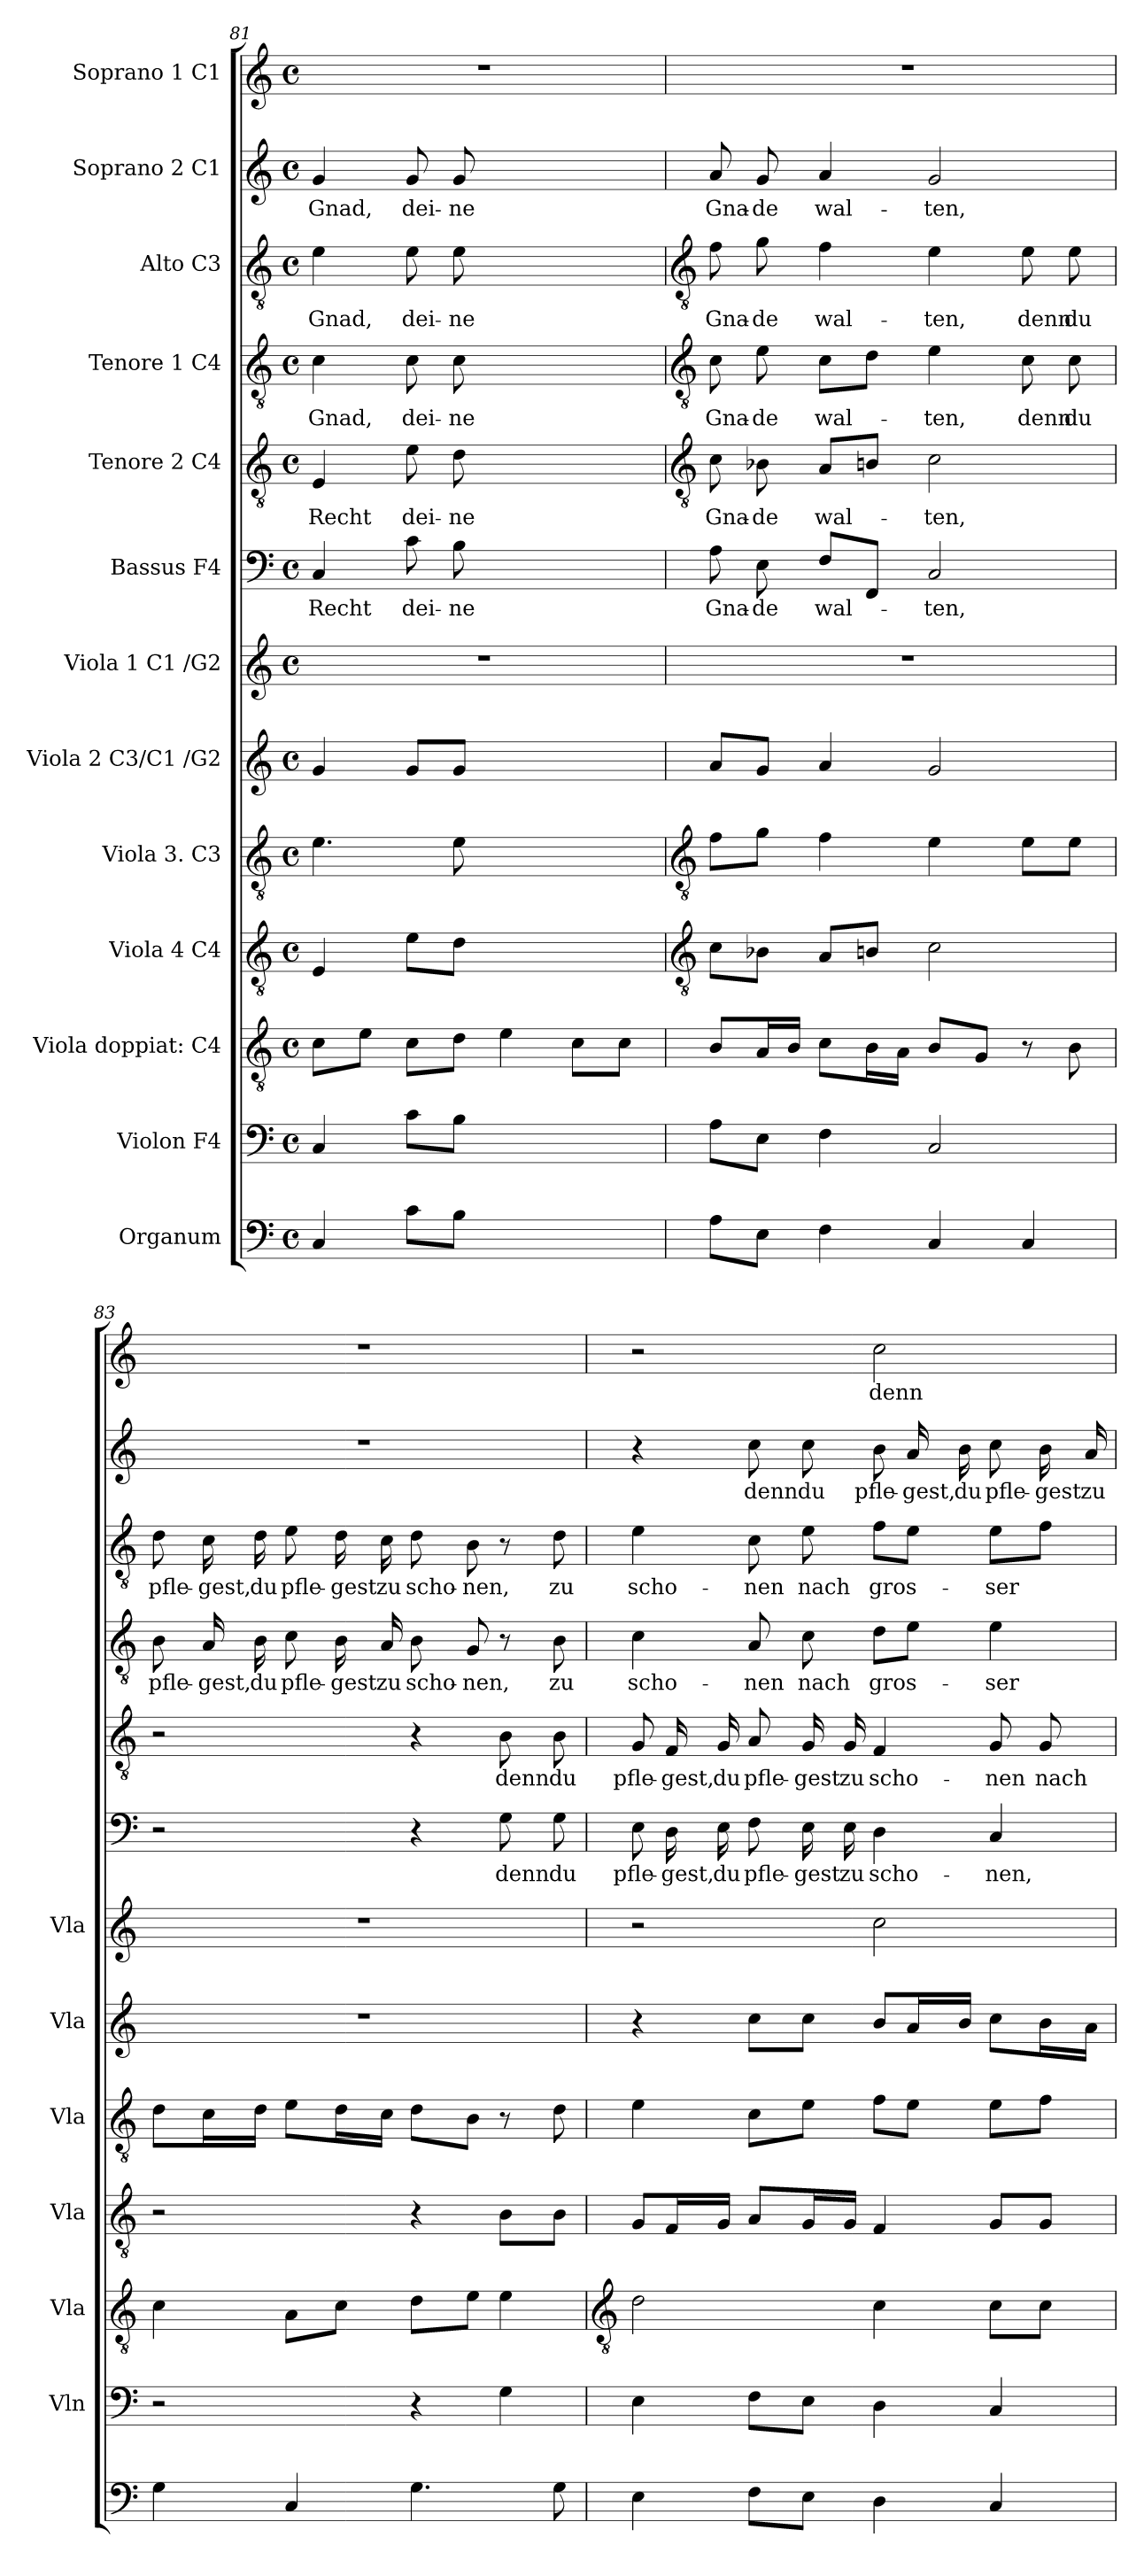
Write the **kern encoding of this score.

**kern	**kern	**kern	**kern	**kern	**kern	**kern	**kern	**text	**kern	**text	**kern	**text	**kern	**text	**kern	**text	**kern	**text
*part13	*part12	*part11	*part10	*part9	*part8	*part7	*part6	*part6	*part5	*part5	*part4	*part4	*part3	*part3	*part2	*part2	*part1	*part1
*staff13	*staff12	*staff11	*staff10	*staff9	*staff8	*staff7	*staff6	*staff6	*staff5	*staff5	*staff4	*staff4	*staff3	*staff3	*staff2	*staff2	*staff1	*staff1
*I"Organum	*I"Violon  F4	*I"Viola doppiat:  C4	*I"Viola 4  C4	*I"Viola 3.  C3	*I"Viola 2  C3/C1 /G2	*I"Viola 1  C1 /G2	*I"Bassus  F4	*	*I"Tenore 2  C4	*	*I"Tenore 1  C4	*	*I"Alto  C3	*	*I"Soprano 2  C1	*	*I"Soprano 1  C1	*
*	*I'Vln	*I'Vla	*I'Vla	*I'Vla	*I'Vla	*I'Vla	*	*	*	*	*	*	*	*	*	*	*	*
!!LO:LB:g=z
*clefF4	*clefF4	*clefGv2	*clefGv2	*clefGv2	*clefG2	*clefG2	*clefF4	*	*clefGv2	*	*clefGv2	*	*clefGv2	*	*clefG2	*	*clefG2	*
*k[]	*k[]	*k[]	*k[]	*k[]	*k[]	*k[]	*k[]	*	*k[]	*	*k[]	*	*k[]	*	*k[]	*	*k[]	*
*C:	*C:	*C:	*C:	*C:	*C:	*C:	*C:	*	*C:	*	*C:	*	*C:	*	*C:	*	*C:	*
*M4/4	*M4/4	*M4/4	*M4/4	*M4/4	*M4/4	*M4/4	*M4/4	*	*M4/4	*	*M4/4	*	*M4/4	*	*M4/4	*	*M4/4	*
*met(c)	*met(c)	*met(c)	*met(c)	*met(c)	*met(c)	*met(c)	*met(c)	*	*met(c)	*	*met(c)	*	*met(c)	*	*met(c)	*	*met(c)	*
=81	=81	=81	=81	=81	=81	=81	=81	=81	=81	=81	=81	=81	=81	=81	=81	=81	=81	=81
!	!	!	!	!	!	!	!	!LO:LY:b	!	!LO:LY:b	!	!LO:LY:b	!	!LO:LY:b	!	!LO:LY:b	!	!
4C/	4C/	8c\L	4E/	4.e\	4g/	1r	4C/	Recht	4E/	Recht	4c\	Gnad,	4e\	Gnad,	4g/	Gnad,	1r	.
.	.	8e\J	.	.	.	.	.	.	.	.	.	.	.	.	.	.	.	.
!	!	!	!	!	!	!	!	!LO:LY:b	!	!LO:LY:b	!	!LO:LY:b	!	!LO:LY:b	!	!LO:LY:b	!	!
8c\L	8c\L	8c\L	8e\L	.	8g/L	.	8c\	dei-	8e\	dei-	8c\	dei-	8e\	dei-	8g/	dei-	.	.
!	!	!	!	!	!	!	!	!LO:LY:b	!	!LO:LY:b	!	!LO:LY:b	!	!LO:LY:b	!	!LO:LY:b	!	!
8B\J	8B\J	8d\J	8d\J	8e\	8g/J	.	8B\	-ne	8d\	-ne	8c\	-ne	8e\	-ne	8g/	-ne	.	.
2ryy	2ryy	4e\	2ryy	2ryy	2ryy	.	2ryy	.	2ryy	.	2ryy	.	2ryy	.	2ryy	.	.	.
.	.	8c\L	.	.	.	.	.	.	.	.	.	.	.	.	.	.	.	.
.	.	8c\J	.	.	.	.	.	.	.	.	.	.	.	.	.	.	.	.
!!LO:LB:g=z
=82	=82	=82	=82	=82	=82	=82	=82	=82	=82	=82	=82	=82	=82	=82	=82	=82	=82	=82
*	*	*	*clefGv2	*clefGv2	*	*	*	*	*clefGv2	*	*clefGv2	*	*clefGv2	*	*	*	*	*
!	!	!	!	!	!	!	!	!LO:LY:b	!	!LO:LY:b	!	!LO:LY:b	!	!LO:LY:b	!	!LO:LY:b	!	!
8A\L	8A\L	8B/L	8c\L	8f\L	8a/L	1r	8A\	Gna-	8c\	Gna-	8c\	Gna-	8f\	Gna-	8a/	Gna-	1r	.
!	!	!	!	!	!	!	!	!LO:LY:b	!	!LO:LY:b	!	!LO:LY:b	!	!LO:LY:b	!	!LO:LY:b	!	!
8E\J	8E\J	16A/L	8B-X\J	8g\J	8g/J	.	8E\	-de	8B-X\	-de	8e\	-de	8g\	-de	8g/	-de	.	.
.	.	16B/JJ	.	.	.	.	.	.	.	.	.	.	.	.	.	.	.	.
!	!	!	!	!	!	!	!	!LO:LY:b	!	!LO:LY:b	!	!LO:LY:b	!	!LO:LY:b	!	!LO:LY:b	!	!
4F\	4F\	8c\L	8A/L	4f\	4a/	.	8F/L	wal-	8A/L	wal-	8c\L	wal-	4f\	wal-	4a/	wal-	.	.
.	.	16B\L	8Bn/J	.	.	.	8FF/J	.	8Bn/J	.	8d\J	.	.	.	.	.	.	.
.	.	16A\JJ	.	.	.	.	.	.	.	.	.	.	.	.	.	.	.	.
!	!	!	!	!	!	!	!	!LO:LY:b	!	!LO:LY:b	!	!LO:LY:b	!	!LO:LY:b	!	!LO:LY:b	!	!
4C/	2C/	8B/L	2c\	4e\	2g/	.	2C/	-ten,	2c\	-ten,	4e\	-ten,	4e\	-ten,	2g/	-ten,	.	.
.	.	8G/J	.	.	.	.	.	.	.	.	.	.	.	.	.	.	.	.
!	!	!	!	!	!	!	!	!	!	!	!	!LO:LY:b	!	!LO:LY:b	!	!	!	!
4C/	.	8r	.	8e\L	.	.	.	.	.	.	8c\	denn	8e\	denn	.	.	.	.
!	!	!	!	!	!	!	!	!	!	!	!	!LO:LY:b	!	!LO:LY:b	!	!	!	!
.	.	8B\	.	8e\J	.	.	.	.	.	.	8c\	du	8e\	du	.	.	.	.
=83	=83	=83	=83	=83	=83	=83	=83	=83	=83	=83	=83	=83	=83	=83	=83	=83	=83	=83
!	!	!	!	!	!	!	!	!	!	!	!	!LO:LY:b	!	!LO:LY:b	!	!	!	!
4G\	2r	4c\	2r	8d\L	1r	1r	2r	.	2r	.	8B\	pfle-	8d\	pfle-	1r	.	1r	.
!	!	!	!	!	!	!	!	!	!	!	!	!LO:LY:b	!	!LO:LY:b	!	!	!	!
.	.	.	.	16c\L	.	.	.	.	.	.	16A/	-gest,	16c\	-gest,	.	.	.	.
!	!	!	!	!	!	!	!	!	!	!	!	!LO:LY:b	!	!LO:LY:b	!	!	!	!
.	.	.	.	16d\JJ	.	.	.	.	.	.	16B\	du	16d\	du	.	.	.	.
!	!	!	!	!	!	!	!	!	!	!	!	!LO:LY:b	!	!LO:LY:b	!	!	!	!
4C/	.	8A\L	.	8e\L	.	.	.	.	.	.	8c\	pfle-	8e\	pfle-	.	.	.	.
!	!	!	!	!	!	!	!	!	!	!	!	!LO:LY:b	!	!LO:LY:b	!	!	!	!
.	.	8c\J	.	16d\L	.	.	.	.	.	.	16B\	-gest	16d\	-gest	.	.	.	.
!	!	!	!	!	!	!	!	!	!	!	!	!LO:LY:b	!	!LO:LY:b	!	!	!	!
.	.	.	.	16c\JJ	.	.	.	.	.	.	16A/	zu	16c\	zu	.	.	.	.
!	!	!	!	!	!	!	!	!	!	!	!	!LO:LY:b	!	!LO:LY:b	!	!	!	!
4.G\	4r	8d\L	4r	8d\L	.	.	4r	.	4r	.	8B\	scho-	8d\	scho-	.	.	.	.
!	!	!	!	!	!	!	!	!	!	!	!	!LO:LY:b	!	!LO:LY:b	!	!	!	!
.	.	8e\J	.	8B\J	.	.	.	.	.	.	8G/	-nen,	8B\	-nen,	.	.	.	.
!	!	!	!	!	!	!	!	!LO:LY:b	!	!LO:LY:b	!	!	!	!	!	!	!	!
.	4G\	4e\	8B\L	8r	.	.	8G\	denn	8B\	denn	8r	.	8r	.	.	.	.	.
!	!	!	!	!	!	!	!	!LO:LY:b	!	!LO:LY:b	!	!LO:LY:b	!	!LO:LY:b	!	!	!	!
8G\	.	.	8B\J	8d\	.	.	8G\	du	8B\	du	8B\	zu	8d\	zu	.	.	.	.
!!LO:LB:g=z
=84	=84	=84	=84	=84	=84	=84	=84	=84	=84	=84	=84	=84	=84	=84	=84	=84	=84	=84
*	*	*clefGv2	*	*	*	*	*	*	*	*	*	*	*	*	*	*	*	*
!	!	!	!	!	!	!	!	!LO:LY:b	!	!LO:LY:b	!	!LO:LY:b	!	!LO:LY:b	!	!	!	!
4E\	4E\	2d\	8G/L	4e\	4r	2r	8E\	pfle-	8G/	pfle-	4c\	scho-	4e\	scho-	4r	.	2r	.
!	!	!	!	!	!	!	!	!LO:LY:b	!	!LO:LY:b	!	!	!	!	!	!	!	!
.	.	.	16F/L	.	.	.	16D\	-gest,	16F/	-gest,	.	.	.	.	.	.	.	.
!	!	!	!	!	!	!	!	!LO:LY:b	!	!LO:LY:b	!	!	!	!	!	!	!	!
.	.	.	16G/JJ	.	.	.	16E\	du	16G/	du	.	.	.	.	.	.	.	.
!	!	!	!	!	!	!	!	!LO:LY:b	!	!LO:LY:b	!	!LO:LY:b	!	!LO:LY:b	!	!LO:LY:b	!	!
8F\L	8F\L	.	8A/L	8c\L	8cc\L	.	8F\	pfle-	8A/	pfle-	8A/	-nen	8c\	-nen	8cc\	denn	.	.
!	!	!	!	!	!	!	!	!LO:LY:b	!	!LO:LY:b	!	!LO:LY:b	!	!LO:LY:b	!	!LO:LY:b	!	!
8E\J	8E\J	.	16G/L	8e\J	8cc\J	.	16E\	-gest	16G/	-gest	8c\	nach	8e\	nach	8cc\	du	.	.
!	!	!	!	!	!	!	!	!LO:LY:b	!	!LO:LY:b	!	!	!	!	!	!	!	!
.	.	.	16G/JJ	.	.	.	16E\	zu	16G/	zu	.	.	.	.	.	.	.	.
!	!	!	!	!	!	!	!	!LO:LY:b	!	!LO:LY:b	!	!LO:LY:b	!	!LO:LY:b	!	!LO:LY:b	!	!LO:LY:b
4D\	4D\	4c\	4F/	8f\L	8b/L	2cc\	4D\	scho-	4F/	scho-	8d\L	gros-	8f\L	gros-	8b\	pfle-	2cc\	denn
!	!	!	!	!	!	!	!	!	!	!	!	!	!	!	!	!LO:LY:b	!	!
.	.	.	.	8e\J	16a/L	.	.	.	.	.	8e\J	.	8e\J	.	16a/	-gest,	.	.
!	!	!	!	!	!	!	!	!	!	!	!	!	!	!	!	!LO:LY:b	!	!
.	.	.	.	.	16b/JJ	.	.	.	.	.	.	.	.	.	16b\	du	.	.
!	!	!	!	!	!	!	!	!LO:LY:b	!	!LO:LY:b	!	!LO:LY:b	!	!LO:LY:b	!	!LO:LY:b	!	!
4C/	4C/	8c\L	8G/L	8e\L	8cc\L	.	4C/	-nen,	8G/	-nen	4e\	-ser	8e\L	-ser	8cc\	pfle-	.	.
!	!	!	!	!	!	!	!	!	!	!LO:LY:b	!	!	!	!	!	!LO:LY:b	!	!
.	.	8c\J	8G/J	8f\J	16b\L	.	.	.	8G/	nach	.	.	8f\J	.	16b\	-gest	.	.
!	!	!	!	!	!	!	!	!	!	!	!	!	!	!	!	!LO:LY:b	!	!
.	.	.	.	.	16a\JJ	.	.	.	.	.	.	.	.	.	16a/	zu	.	.
=	=	=	=	=	=	=	=	=	=	=	=	=	=	=	=	=	=	=
*-	*-	*-	*-	*-	*-	*-	*-	*-	*-	*-	*-	*-	*-	*-	*-	*-	*-	*-
